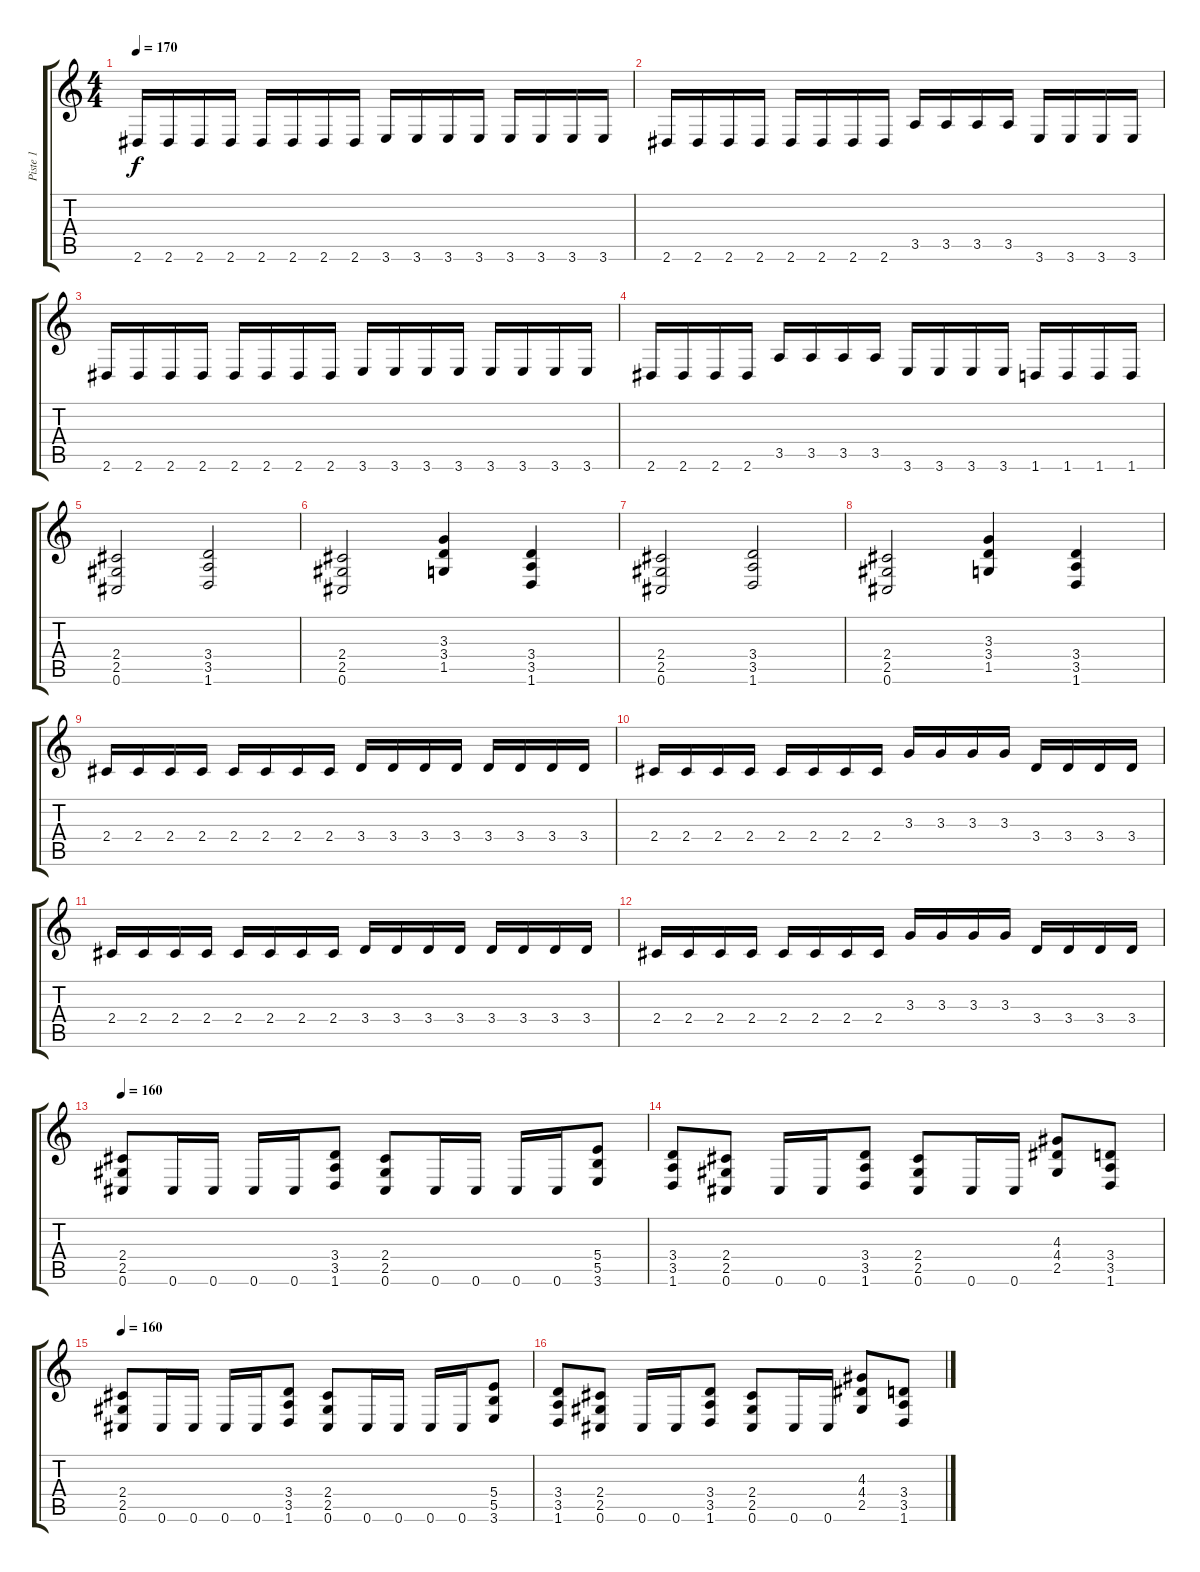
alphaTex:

\track ("Piste 1" "Piste 1") {instrument distortionguitar}
\staff {score tabs}
\tuning (Db4 Ab3 E3 B2 Gb2 Db2) {hide}
\ts (4 4)
\tempo 170
\clef g2
\ks c
2.6.16{dy f} 2.6.16 2.6.16 2.6.16 2.6.16 2.6.16 2.6.16 2.6.16 3.6.16 3.6.16 3.6.16 3.6.16 3.6.16 3.6.16 3.6.16 3.6.16 |
2.6.16 2.6.16 2.6.16 2.6.16 2.6.16 2.6.16 2.6.16 2.6.16 3.5.16 3.5.16 3.5.16 3.5.16 3.6.16 3.6.16 3.6.16 3.6.16 |
2.6.16 2.6.16 2.6.16 2.6.16 2.6.16 2.6.16 2.6.16 2.6.16 3.6.16 3.6.16 3.6.16 3.6.16 3.6.16 3.6.16 3.6.16 3.6.16 |
2.6.16 2.6.16 2.6.16 2.6.16 3.5.16 3.5.16 3.5.16 3.5.16 3.6.16 3.6.16 3.6.16 3.6.16 1.6.16 1.6.16 1.6.16 1.6.16 |
(2.4 2.5 0.6).2 (3.4 3.5 1.6).2 |
(2.4 2.5 0.6).2 (3.3 3.4 1.5).4 (3.4 3.5 1.6).4 |
(2.4 2.5 0.6).2 (3.4 3.5 1.6).2 |
(2.4 2.5 0.6).2 (3.3 3.4 1.5).4 (3.4 3.5 1.6).4 |
2.4.16 2.4.16 2.4.16 2.4.16 2.4.16 2.4.16 2.4.16 2.4.16 3.4.16 3.4.16 3.4.16 3.4.16 3.4.16 3.4.16 3.4.16 3.4.16 |
2.4.16 2.4.16 2.4.16 2.4.16 2.4.16 2.4.16 2.4.16 2.4.16 3.3.16 3.3.16 3.3.16 3.3.16 3.4.16 3.4.16 3.4.16 3.4.16 |
2.4.16 2.4.16 2.4.16 2.4.16 2.4.16 2.4.16 2.4.16 2.4.16 3.4.16 3.4.16 3.4.16 3.4.16 3.4.16 3.4.16 3.4.16 3.4.16 |
2.4.16 2.4.16 2.4.16 2.4.16 2.4.16 2.4.16 2.4.16 2.4.16 3.3.16 3.3.16 3.3.16 3.3.16 3.4.16 3.4.16 3.4.16 3.4.16 |
\tempo 160
(2.4 2.5 0.6).8 0.6.16 0.6.16 0.6.16 0.6.16 (3.4 3.5 1.6).8 (2.4 2.5 0.6).8 0.6.16 0.6.16 0.6.16 0.6.16 (5.4 5.5 3.6).8 |
(3.4 3.5 1.6).8 (2.4 2.5 0.6).8 0.6.16 0.6.16 (3.4 3.5 1.6).8 (2.4 2.5 0.6).8 0.6.16 0.6.16 (4.3 4.4 2.5).8 (3.4 3.5 1.6).8 |
\tempo 160
(2.4 2.5 0.6).8 0.6.16 0.6.16 0.6.16 0.6.16 (3.4 3.5 1.6).8 (2.4 2.5 0.6).8 0.6.16 0.6.16 0.6.16 0.6.16 (5.4 5.5 3.6).8 |
(3.4 3.5 1.6).8 (2.4 2.5 0.6).8 0.6.16 0.6.16 (3.4 3.5 1.6).8 (2.4 2.5 0.6).8 0.6.16 0.6.16 (4.3 4.4 2.5).8 (3.4 3.5 1.6).8
